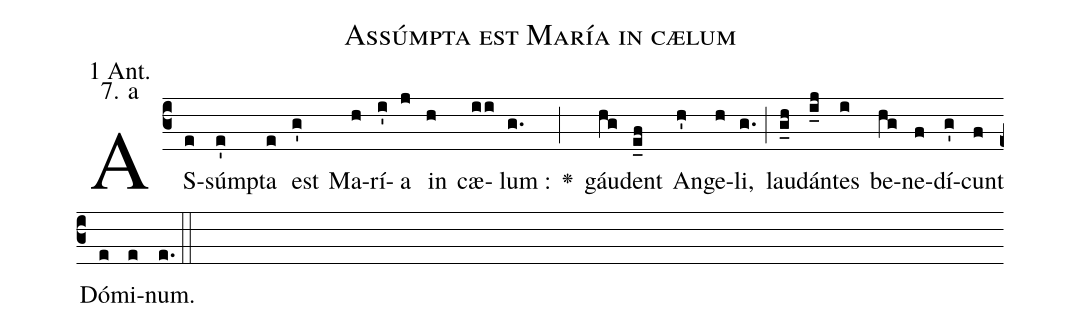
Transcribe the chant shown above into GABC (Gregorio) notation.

name: Assúmpta est María in cælum;
office-part: 1 Antiphon;
mode: 7a;
annotation: 1 Ant.;
annotation: 7. a;
def-m1:}{\greseteolcustos{manual}{;
def-m2:\ifx\breakbeforeEuouae\undefined\else;
def-m3:\fi}\ifx\noeuouae\undefined\def\noeuouae{F}\fi\if\noeuouae F{;
def-m4:}\fi;
%%
% The syntax in this part is called gabc. Please refer to http://home.gna.org/gregorio/gabc/#basis

(c3)AS(e)súm(e')pta(e) est(g') Ma(h)rí(i')a(j) in(h) cæ(ii)lum :(g.) <v>\greheightstar</v>(;)
gáu(hg)dent(e_f) An(h')ge(h)li,(g.) (;)
lau(g_h)dán(i_j)tes(i) be(hg)ne(f)dí(g')cunt(f) Dó(e)mi(e[em1])num.(e.) (::[em2]z[em3])

E(i) u(i) o(j) u(i) a(h) e.(gf..) (::[em4])
